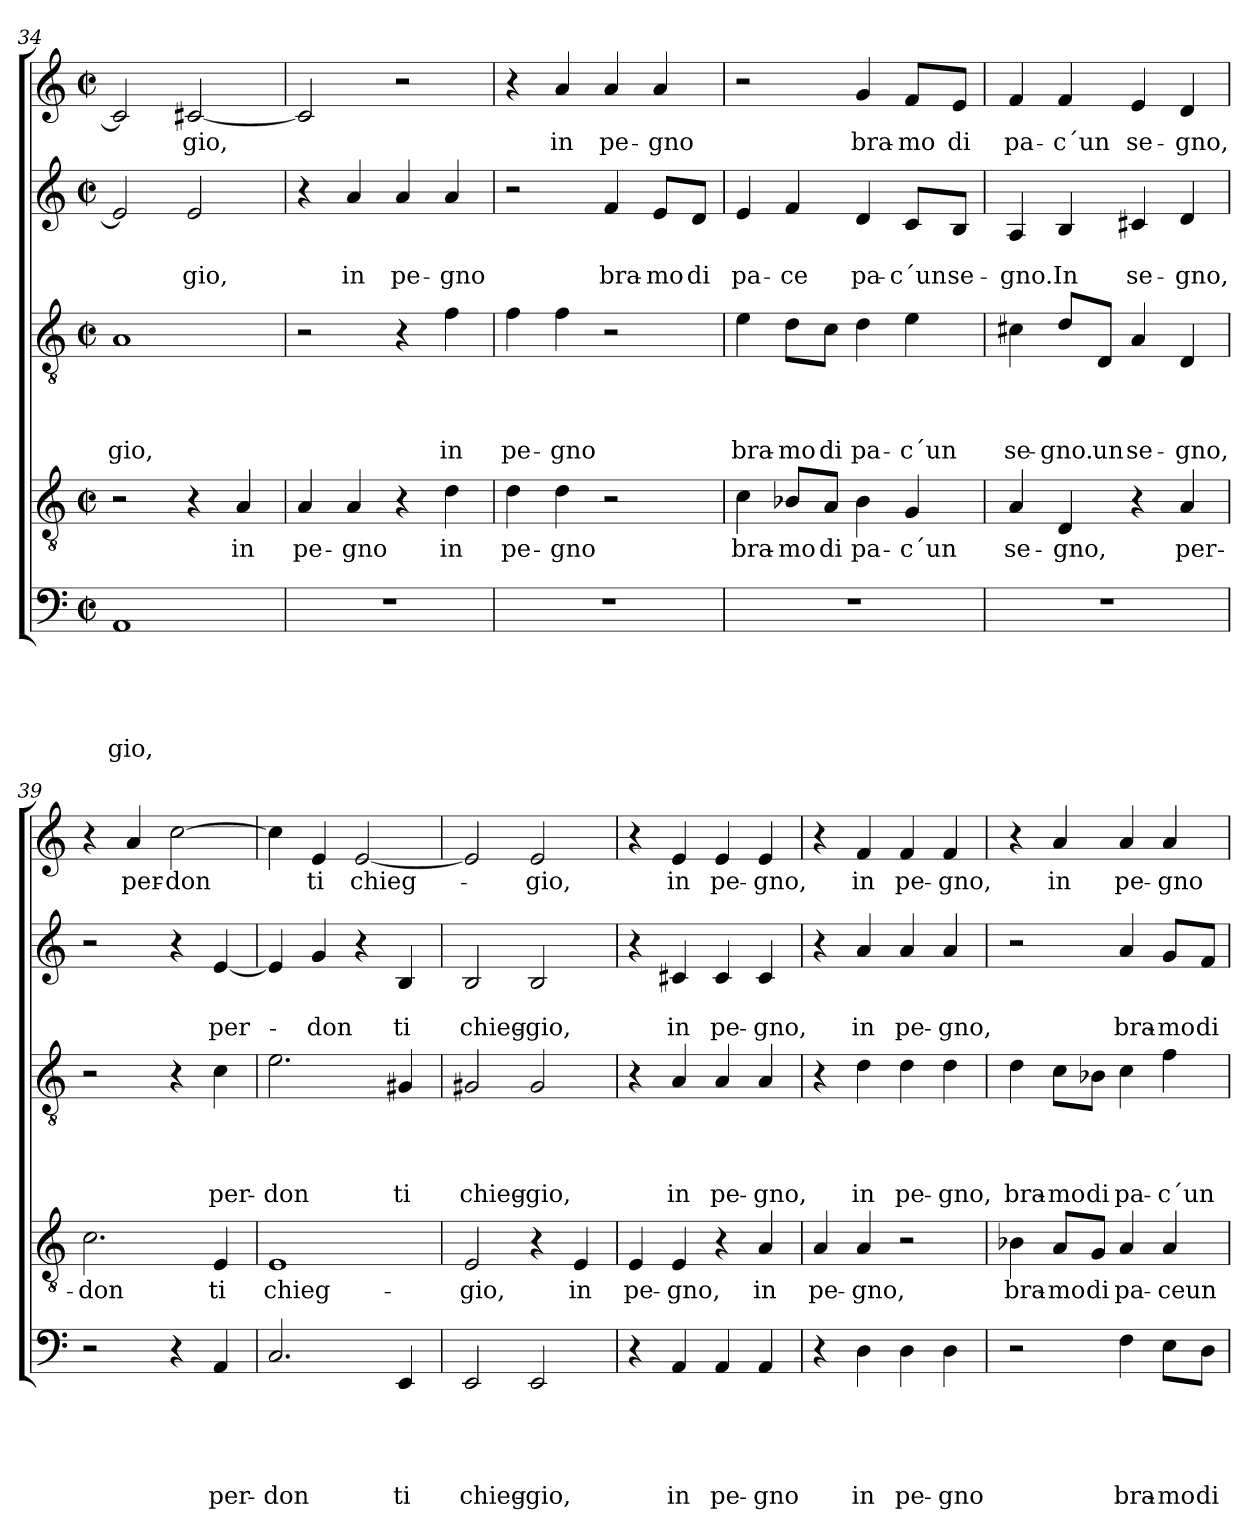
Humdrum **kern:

**kern	**text	**text	**text	**text	**text	**kern	**text	**kern	**text	**text	**text	**text	**kern	**text	**text	**kern	**text
*part5	*part5	*part5	*part5	*part5	*part5	*part4	*part4	*part3	*part3	*part3	*part3	*part3	*part2	*part2	*part2	*part1	*part1
*staff5	*staff5	*staff5	*staff5	*staff5	*staff5	*staff4	*staff4	*staff3	*staff3	*staff3	*staff3	*staff3	*staff2	*staff2	*staff2	*staff1	*staff1
*clefF4	*	*	*	*	*	*clefGv2	*	*clefGv2	*	*	*	*	*clefG2	*	*	*clefG2	*
*k[]	*	*	*	*	*	*k[]	*	*k[]	*	*	*	*	*k[]	*	*	*k[]	*
*C:	*	*	*	*	*	*C:	*	*C:	*	*	*	*	*C:	*	*	*C:	*
*M2/2	*	*	*	*	*	*M2/2	*	*M2/2	*	*	*	*	*M2/2	*	*	*M2/2	*
*met(c|)	*	*	*	*	*	*met(c|)	*	*met(c|)	*	*	*	*	*met(c|)	*	*	*met(c|)	*
=34	=34	=34	=34	=34	=34	=34	=34	=34	=34	=34	=34	=34	=34	=34	=34	=34	=34
1AA	.	.	.	.	-gio,	2r	.	1A	.	.	.	-gio,	2e/]	.	.	2c#/]	.
.	.	.	.	.	.	4r	.	.	.	.	.	.	2e/	.	-gio,	[2c#X/	-gio,
.	.	.	.	.	.	4A/	in	.	.	.	.	.	.	.	.	.	.
=35	=35	=35	=35	=35	=35	=35	=35	=35	=35	=35	=35	=35	=35	=35	=35	=35	=35
1r	.	.	.	.	.	4A/	pe-	2r	.	.	.	.	4r	.	.	2c#/]	.
.	.	.	.	.	.	4A/	-gno	.	.	.	.	.	4a/	.	in	.	.
.	.	.	.	.	.	4r	.	4r	.	.	.	.	4a/	.	pe-	2r	.
.	.	.	.	.	.	4d\	in	4f\	.	.	.	in	4a/	.	-gno	.	.
=36	=36	=36	=36	=36	=36	=36	=36	=36	=36	=36	=36	=36	=36	=36	=36	=36	=36
1r	.	.	.	.	.	4d\	pe-	4f\	.	.	.	pe-	2r	.	.	4r	.
.	.	.	.	.	.	4d\	-gno	4f\	.	.	.	-gno	.	.	.	4a/	in
.	.	.	.	.	.	2r	.	2r	.	.	.	.	4f/	.	bra-	4a/	pe-
.	.	.	.	.	.	.	.	.	.	.	.	.	8e/L	.	-mo	4a/	-gno
.	.	.	.	.	.	.	.	.	.	.	.	.	8d/J	.	di	.	.
!!LO:LB:g=z
=37	=37	=37	=37	=37	=37	=37	=37	=37	=37	=37	=37	=37	=37	=37	=37	=37	=37
1r	.	.	.	.	.	4c\	bra-	4e\	.	.	.	bra-	4e/	.	pa-	2r	.
.	.	.	.	.	.	8B-X/L	-mo	8d\L	.	.	.	-mo	4f/	.	-ce	.	.
.	.	.	.	.	.	8A/J	di	8c\J	.	.	.	di	.	.	.	.	.
.	.	.	.	.	.	4B-\	pa-	4d\	.	.	.	pa-	4d/	.	pa-	4g/	bra-
.	.	.	.	.	.	4G/	-c´un	4e\	.	.	.	-c´un	8c/L	.	-c´un	8f/L	-mo
.	.	.	.	.	.	.	.	.	.	.	.	.	8B/J	.	se-	8e/J	di
=38	=38	=38	=38	=38	=38	=38	=38	=38	=38	=38	=38	=38	=38	=38	=38	=38	=38
1r	.	.	.	.	.	4A/	se-	4c#X\	.	.	.	se-	4A/	.	-gno.	4f/	pa-
.	.	.	.	.	.	4D/	-gno,	8d/L	.	.	.	-gno.	4B/	.	In	4f/	-c´un
.	.	.	.	.	.	.	.	8D/J	.	.	.	un	.	.	.	.	.
.	.	.	.	.	.	4r	.	4A/	.	.	.	se-	4c#X/	.	se-	4e/	se-
.	.	.	.	.	.	4A/	per-	4D/	.	.	.	-gno,	4d/	.	-gno,	4d/	-gno,
=39	=39	=39	=39	=39	=39	=39	=39	=39	=39	=39	=39	=39	=39	=39	=39	=39	=39
2r	.	.	.	.	.	2.c\	-don	2r	.	.	.	.	2r	.	.	4r	.
.	.	.	.	.	.	.	.	.	.	.	.	.	.	.	.	4a/	per-
4r	.	.	.	.	.	.	.	4r	.	.	.	.	4r	.	.	[2cc\	-don
4AA/	.	.	.	.	per-	4E/	ti	4c\	.	.	.	per-	[4e/	.	per-	.	.
=40	=40	=40	=40	=40	=40	=40	=40	=40	=40	=40	=40	=40	=40	=40	=40	=40	=40
2.C/	.	.	.	.	-don	1E	chieg-	2.e\	.	.	.	-don	4e/]	.	.	4cc\]	.
.	.	.	.	.	.	.	.	.	.	.	.	.	4g/	.	-don	4e/	ti
.	.	.	.	.	.	.	.	.	.	.	.	.	4r	.	.	[2e/	chieg-
4EE/	.	.	.	.	ti	.	.	4G#X/	.	.	.	ti	4B/	.	ti	.	.
=41	=41	=41	=41	=41	=41	=41	=41	=41	=41	=41	=41	=41	=41	=41	=41	=41	=41
2EE/	.	.	.	.	chieg-	2E/	-gio,	2G#X/	.	.	.	chieg-	2B/	.	chieg-	2e/]	.
2EE/	.	.	.	.	-gio,	4r	.	2G#/	.	.	.	-gio,	2B/	.	-gio,	2e/	-gio,
.	.	.	.	.	.	4E/	in	.	.	.	.	.	.	.	.	.	.
=42	=42	=42	=42	=42	=42	=42	=42	=42	=42	=42	=42	=42	=42	=42	=42	=42	=42
4r	.	.	.	.	.	4E/	pe-	4r	.	.	.	.	4r	.	.	4r	.
4AA/	.	.	.	.	in	4E/	-gno,	4A/	.	.	.	in	4c#X/	.	in	4e/	in
4AA/	.	.	.	.	pe-	4r	.	4A/	.	.	.	pe-	4c#/	.	pe-	4e/	pe-
4AA/	.	.	.	.	-gno	4A/	in	4A/	.	.	.	-gno,	4c#/	.	-gno,	4e/	-gno,
!!LO:LB:g=z
=43	=43	=43	=43	=43	=43	=43	=43	=43	=43	=43	=43	=43	=43	=43	=43	=43	=43
4r	.	.	.	.	.	4A/	pe-	4r	.	.	.	.	4r	.	.	4r	.
4D\	.	.	.	.	in	4A/	-gno,	4d\	.	.	.	in	4a/	.	in	4f/	in
4D\	.	.	.	.	pe-	2r	.	4d\	.	.	.	pe-	4a/	.	pe-	4f/	pe-
4D\	.	.	.	.	-gno	.	.	4d\	.	.	.	-gno,	4a/	.	-gno,	4f/	-gno,
=44	=44	=44	=44	=44	=44	=44	=44	=44	=44	=44	=44	=44	=44	=44	=44	=44	=44
2r	.	.	.	.	.	4B-X\	bra-	4d\	.	.	.	bra-	2r	.	.	4r	.
.	.	.	.	.	.	8A/L	-mo	8c\L	.	.	.	-mo	.	.	.	4a/	in
.	.	.	.	.	.	8G/J	di	8B-X\J	.	.	.	di	.	.	.	.	.
4F\	.	.	.	.	bra-	4A/	pa-	4c\	.	.	.	pa-	4a/	.	bra-	4a/	pe-
8E\L	.	.	.	.	-mo	4A/	-ceun	4f\	.	.	.	-c´un	8g/L	.	-mo	4a/	-gno
8D\J	.	.	.	.	di	.	.	.	.	.	.	.	8f/J	.	di	.	.
=	=	=	=	=	=	=	=	=	=	=	=	=	=	=	=	=	=
*-	*-	*-	*-	*-	*-	*-	*-	*-	*-	*-	*-	*-	*-	*-	*-	*-	*-
